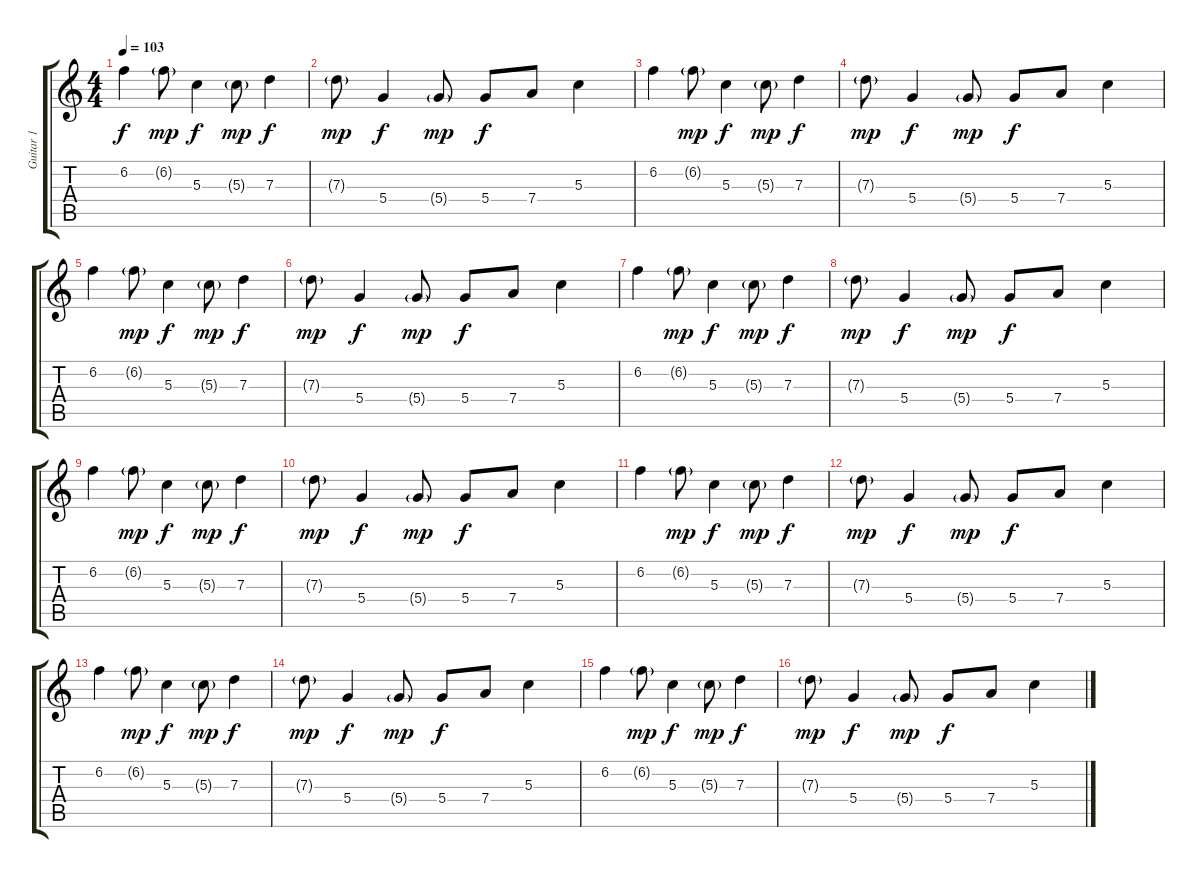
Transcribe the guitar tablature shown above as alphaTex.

\track ("Guitar 1" "Guitar 1") {instrument electricguitarjazz}
\staff {score tabs}
\tuning (E4 B3 G3 D3 A2 E2) {hide}
\ts (4 4)
\tempo 103
\clef g2
\ks c
6.2.4{dy f} 6.2{g}.8{dy mp} 5.3.4{dy f} 5.3{g}.8{dy mp} 7.3.4{dy f} |
7.3{g}.8{dy mp} 5.4.4{dy f} 5.4{g}.8{dy mp} 5.4.8{dy f} 7.4.8 5.3.4 |
6.2.4 6.2{g}.8{dy mp} 5.3.4{dy f} 5.3{g}.8{dy mp} 7.3.4{dy f} |
7.3{g}.8{dy mp} 5.4.4{dy f} 5.4{g}.8{dy mp} 5.4.8{dy f} 7.4.8 5.3.4 |
6.2.4 6.2{g}.8{dy mp} 5.3.4{dy f} 5.3{g}.8{dy mp} 7.3.4{dy f} |
7.3{g}.8{dy mp} 5.4.4{dy f} 5.4{g}.8{dy mp} 5.4.8{dy f} 7.4.8 5.3.4 |
6.2.4 6.2{g}.8{dy mp} 5.3.4{dy f} 5.3{g}.8{dy mp} 7.3.4{dy f} |
7.3{g}.8{dy mp} 5.4.4{dy f} 5.4{g}.8{dy mp} 5.4.8{dy f} 7.4.8 5.3.4 |
6.2.4 6.2{g}.8{dy mp} 5.3.4{dy f} 5.3{g}.8{dy mp} 7.3.4{dy f} |
7.3{g}.8{dy mp} 5.4.4{dy f} 5.4{g}.8{dy mp} 5.4.8{dy f} 7.4.8 5.3.4 |
6.2.4 6.2{g}.8{dy mp} 5.3.4{dy f} 5.3{g}.8{dy mp} 7.3.4{dy f} |
7.3{g}.8{dy mp} 5.4.4{dy f} 5.4{g}.8{dy mp} 5.4.8{dy f} 7.4.8 5.3.4 |
6.2.4 6.2{g}.8{dy mp} 5.3.4{dy f} 5.3{g}.8{dy mp} 7.3.4{dy f} |
7.3{g}.8{dy mp} 5.4.4{dy f} 5.4{g}.8{dy mp} 5.4.8{dy f} 7.4.8 5.3.4 |
6.2.4 6.2{g}.8{dy mp} 5.3.4{dy f} 5.3{g}.8{dy mp} 7.3.4{dy f} |
7.3{g}.8{dy mp} 5.4.4{dy f} 5.4{g}.8{dy mp} 5.4.8{dy f} 7.4.8 5.3.4
